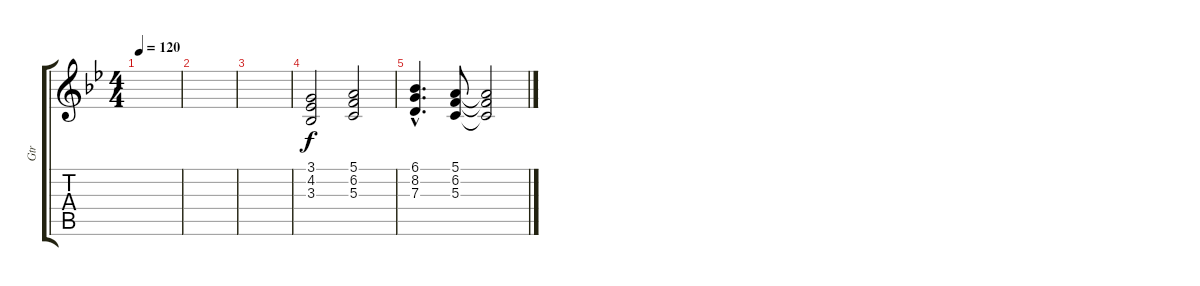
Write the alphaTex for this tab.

\track ("Gtr" "Gtr") {instrument lead1square}
\staff {score tabs}
\tuning (E4 B3 G3 D3 A2 E2) {hide}
\ts (4 4)
\tempo 120
\clef g2
\ks bb
|
|
|
(3.1 4.2 3.3).2 (5.1 6.2 5.3).2 |
(6.1{hac} 8.2{hac} 7.3{hac}).4{d} (5.1 6.2 5.3).8 (5.1{t} 6.2{t} 5.3{t}).2
